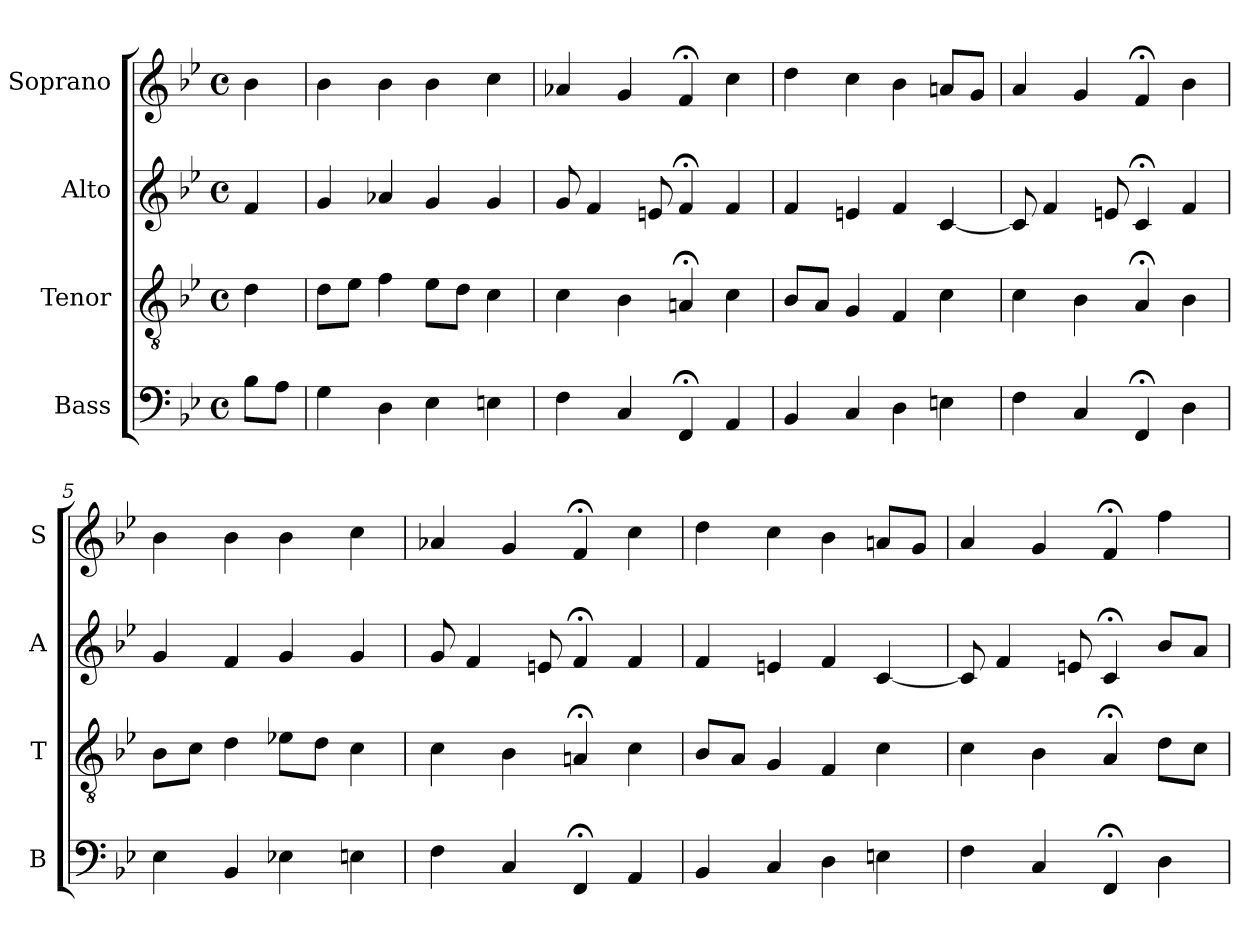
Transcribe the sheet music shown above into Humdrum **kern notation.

**kern	**kern	**kern	**kern
*part4	*part3	*part2	*part1
*staff4	*staff3	*staff2	*staff1
*I"Bass	*I"Tenor	*I"Alto	*I"Soprano
*I'B	*I'T	*I'A	*I'S
*clefF4	*clefGv2	*clefG2	*clefG2
*k[b-e-]	*k[b-e-]	*k[b-e-]	*k[b-e-]
*B-:	*B-:	*B-:	*B-:
*M4/4	*M4/4	*M4/4	*M4/4
*met(c)	*met(c)	*met(c)	*met(c)
*MM100	*MM100	*MM100	*MM100
=	=	=	=
8B-L	4d	4f	4b-
8AJ	.	.	.
=1	=1	=1	=1
4G	8dL	4g	4b-
.	8e-J	.	.
4D	4f	4a-X	4b-
4E-	8e-L	4g	4b-
.	8dJ	.	.
4En	4c	4g	4cc
=2	=2	=2	=2
4F	4c	8g	4a-X
.	.	4f	.
4C	4B-	.	4g
.	.	8en	.
4FF;<	4An;<	4f;<	4f;<
4AA	4c	4f	4cc
=3	=3	=3	=3
4BB-	8B-L	4f	4dd
.	8AJ	.	.
4C	4G	4en	4cc
4D	4Fi	4fi	4b-
4En	4ci	[4ci	8anL
.	.	.	8gJ
=4	=4	=4	=4
4F	4c	8ci]	4a
.	.	4f	.
4C	4B-	.	4g
.	.	8en	.
4FF;<	4A;<	4c;<	4f;<
4D	4B-	4f	4b-
=5	=5	=5	=5
4E-	8B-L	4g	4b-
.	8cJ	.	.
4BB-	4d	4f	4b-
4E-X	8e-XL	4g	4b-
.	8dJ	.	.
4En	4c	4g	4cc
=6	=6	=6	=6
4F	4c	8g	4a-X
.	.	4f	.
4C	4B-	.	4g
.	.	8en	.
4FF;<	4An;<	4f;<	4f;<
4AA	4c	4f	4cc
=7	=7	=7	=7
4BB-	8B-L	4f	4dd
.	8AJ	.	.
4C	4G	4en	4cc
4D	4Fi	4fi	4b-
4En	4ci	[4ci	8anL
.	.	.	8gJ
=8	=8	=8	=8
4F	4c	8ci]	4a
.	.	4f	.
4C	4B-	.	4g
.	.	8en	.
4FF;<	4A;<	4c;<	4f;<
4D	8dL	8b-L	4ff
.	8cJ	8aJ	.
=	=	=	=
*-	*-	*-	*-
